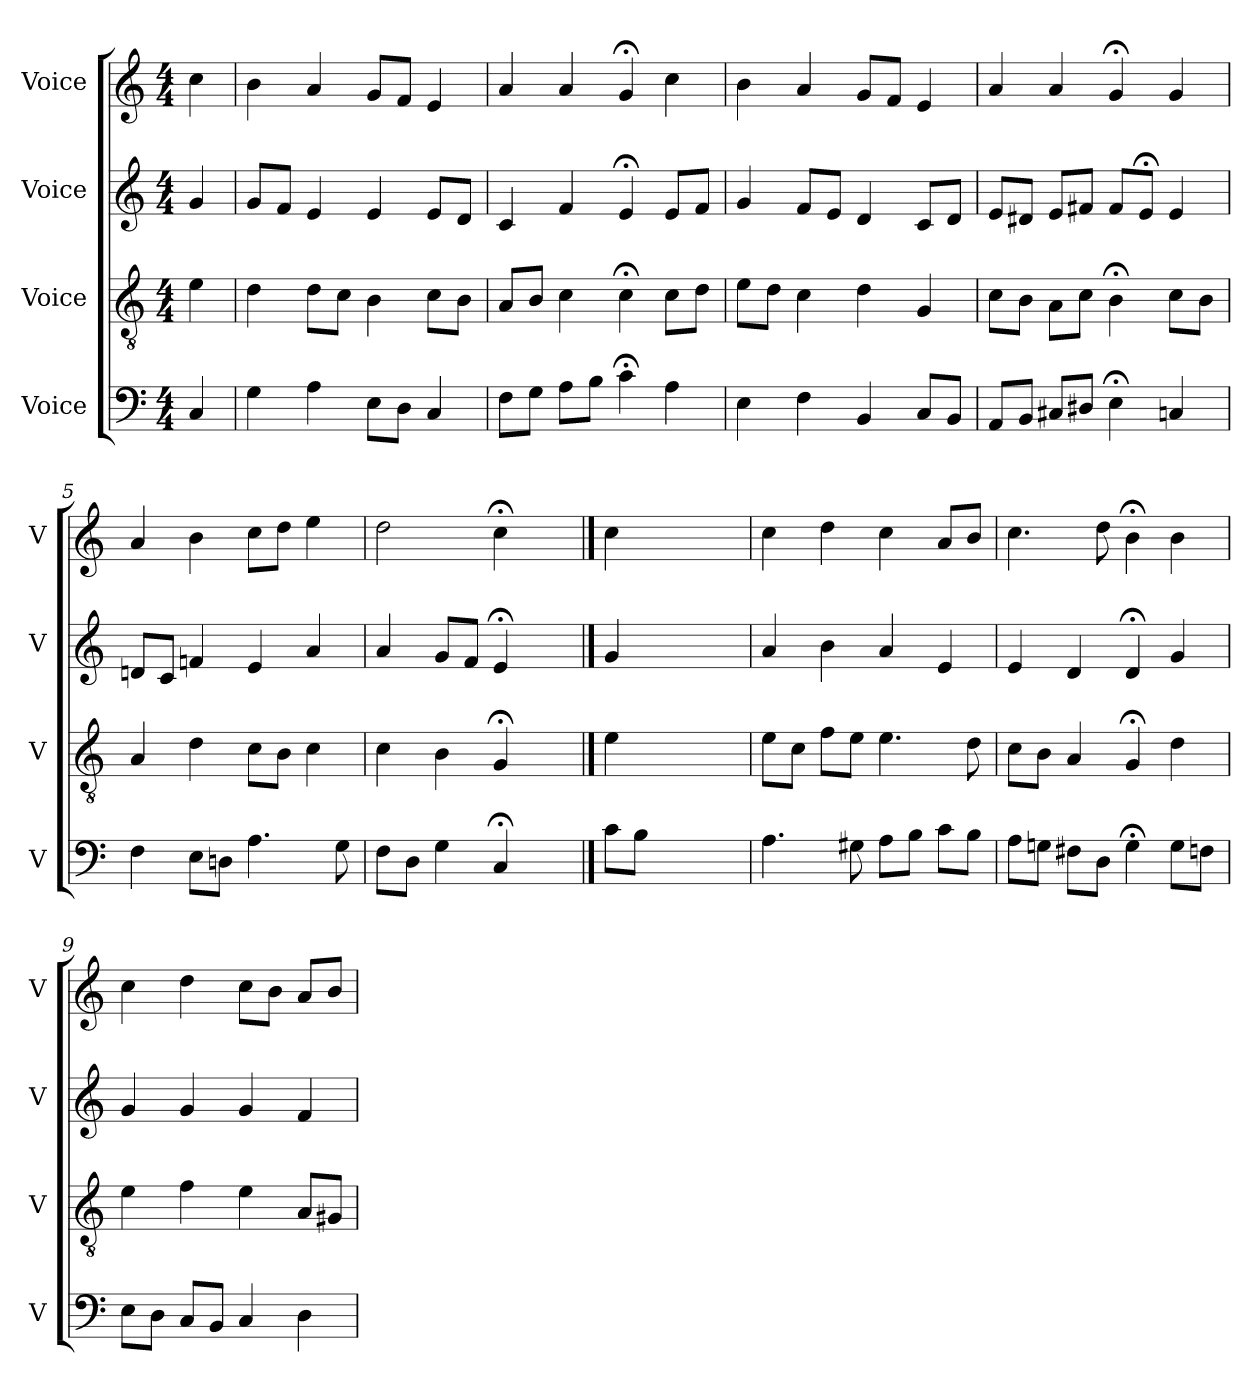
**kern	**kern	**kern	**kern
*part4	*part3	*part2	*part1
*staff4	*staff3	*staff2	*staff1
*I"Voice	*I"Voice	*I"Voice	*I"Voice
*I'V	*I'V	*I'V	*I'V
*clefF4	*clefGv2	*clefG2	*clefG2
*k[]	*k[]	*k[]	*k[]
*M4/4	*M4/4	*M4/4	*M4/4
*MM100	*MM100	*MM100	*MM100
=	=	=	=
4C/	4e\	4g/	4cc\
=1	=1	=1	=1
4G\	4d\	8g/L	4b\
.	.	8f/J	.
4A\	8d\L	4e/	4a/
.	8c\J	.	.
8E\L	4B\	4e/	8g/L
8D\J	.	.	8f/J
4C/	8c\L	8e/L	4e/
.	8B\J	8d/J	.
=2	=2	=2	=2
8F\L	8A/L	4c/	4a/
8G\J	8B/J	.	.
8A\L	4c\	4f/	4a/
8B\J	.	.	.
4c;\	4c;\	4e;/	4g;/
4A\	8c\L	8e/L	4cc\
.	8d\J	8f/J	.
=3	=3	=3	=3
4E\	8e\L	4g/	4b\
.	8d\J	.	.
4F\	4c\	8f/L	4a/
.	.	8e/J	.
4BB/	4d\	4d/	8g/L
.	.	.	8f/J
8C/L	4G/	8c/L	4e/
8BB/J	.	8d/J	.
=4	=4	=4	=4
8AA/L	8c\L	8e/L	4a/
8BB/J	8B\J	8d#X/J	.
8C#X/L	8A\L	8e/L	4a/
8D#X/J	8c\J	8f#X/J	.
4E;\	4B;\	8f#/L	4g;/
.	.	8e;/J	.
4Cn/	8c\L	4e/	4g/
.	8B\J	.	.
!!LO:LB:g=z
=5	=5	=5	=5
4F\	4A/	8dn/L	4a/
.	.	8c/J	.
8E\L	4d\	4fn/	4b\
8Dn\J	.	.	.
4.A\	8c\L	4e/	8cc\L
.	8B\J	.	8dd\J
.	4c\	4a/	4ee\
8G\	.	.	.
=6	=6	=6	=6
8F\L	4c\	4a/	2dd\
8D\J	.	.	.
4G\	4B\	8g/L	.
.	.	8f/J	.
4C;/	4G;/	4e;/	4cc;\
4ryy	4ryy	4ryy	4ryy
==	==	==	==
8c\L	4e\	4g/	4cc\
8B\J	.	.	.
2.ryy	2.ryy	2.ryy	2.ryy
=7	=7	=7	=7
4.A\	8e\L	4a/	4cc\
.	8c\J	.	.
.	8f\L	4b\	4dd\
8G#X\	8e\J	.	.
8A\L	4.e\	4a/	4cc\
8B\J	.	.	.
8c\L	.	4e/	8a/L
8B\J	8d\	.	8b/J
=8	=8	=8	=8
8A\L	8c\L	4e/	4.cc\
8Gn\J	8B\J	.	.
8F#X\L	4A/	4d/	.
8D\J	.	.	8dd\
4G;\	4G;/	4d;/	4b;\
8G\L	4d\	4g/	4b\
8Fn\J	.	.	.
!!LO:LB:g=z
=9	=9	=9	=9
8E\L	4e\	4g/	4cc\
8D\J	.	.	.
8C/L	4f\	4g/	4dd\
8BB/J	.	.	.
4C/	4e\	4g/	8cc\L
.	.	.	8b\J
4D\	8A/L	4f/	8a/L
.	8G#X/J	.	8b/J
=	=	=	=
*-	*-	*-	*-
